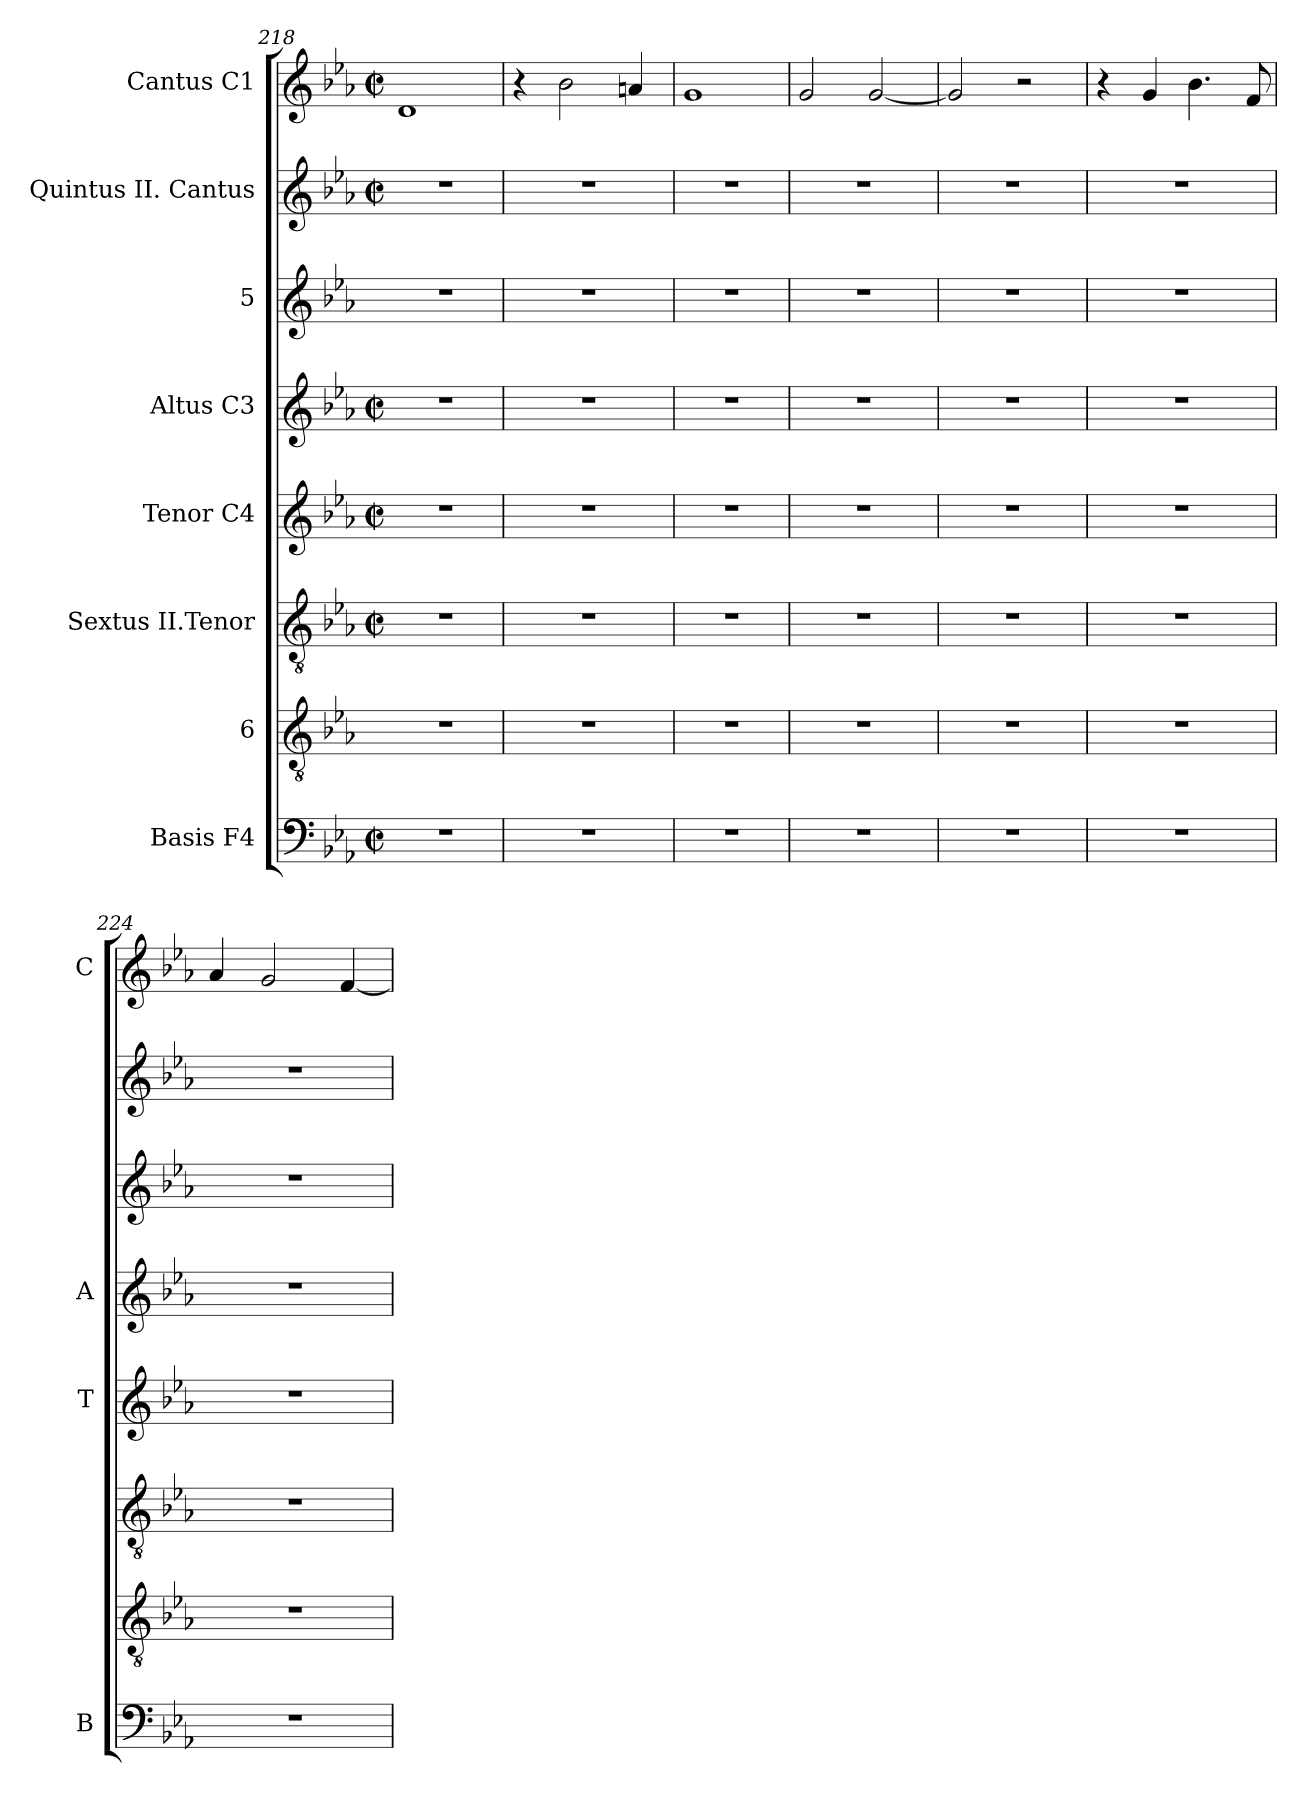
**kern	**kern	**kern	**kern	**kern	**kern	**kern	**kern
*part8	*part7	*part6	*part5	*part4	*part3	*part2	*part1
*staff8	*staff7	*staff6	*staff5	*staff4	*staff3	*staff2	*staff1
*I"Basis F4	*I"6	*I"Sextus II.Tenor	*I"Tenor C4	*I"Altus C3	*I"5	*I"Quintus II. Cantus	*I"Cantus C1
*I'B	*	*	*I'T	*I'A	*	*	*I'C
*clefF4	*clefGv2	*clefGv2	*clefG2	*clefG2	*clefG2	*clefG2	*clefG2
*k[b-e-a-]	*k[b-e-a-]	*k[b-e-a-]	*k[b-e-a-]	*k[b-e-a-]	*k[b-e-a-]	*k[b-e-a-]	*k[b-e-a-]
*E-:	*E-:	*E-:	*E-:	*E-:	*E-:	*E-:	*E-:
*M2/2	*	*M2/2	*M2/2	*M2/2	*	*M2/2	*M2/2
*met(c|)	*	*met(c|)	*met(c|)	*met(c|)	*	*met(c|)	*met(c|)
=218	=218	=218	=218	=218	=218	=218	=218
1r	1r	1r	1r	1r	1r	1r	1d
=219	=219	=219	=219	=219	=219	=219	=219
1r	1r	1r	1r	1r	1r	1r	4r
.	.	.	.	.	.	.	2b-\
.	.	.	.	.	.	.	4an/
=220	=220	=220	=220	=220	=220	=220	=220
1r	1r	1r	1r	1r	1r	1r	1g
!!LO:LB:g=z
=221	=221	=221	=221	=221	=221	=221	=221
1r	1r	1r	1r	1r	1r	1r	2g/
.	.	.	.	.	.	.	[<2g/
=222	=222	=222	=222	=222	=222	=222	=222
1r	1r	1r	1r	1r	1r	1r	2g/]
.	.	.	.	.	.	.	2r
=223	=223	=223	=223	=223	=223	=223	=223
1r	1r	1r	1r	1r	1r	1r	4r
.	.	.	.	.	.	.	4g/
.	.	.	.	.	.	.	4.b-\
.	.	.	.	.	.	.	8f/
=224	=224	=224	=224	=224	=224	=224	=224
1r	1r	1r	1r	1r	1r	1r	4a-/
.	.	.	.	.	.	.	2g/
.	.	.	.	.	.	.	[<4f/
=	=	=	=	=	=	=	=
*-	*-	*-	*-	*-	*-	*-	*-
